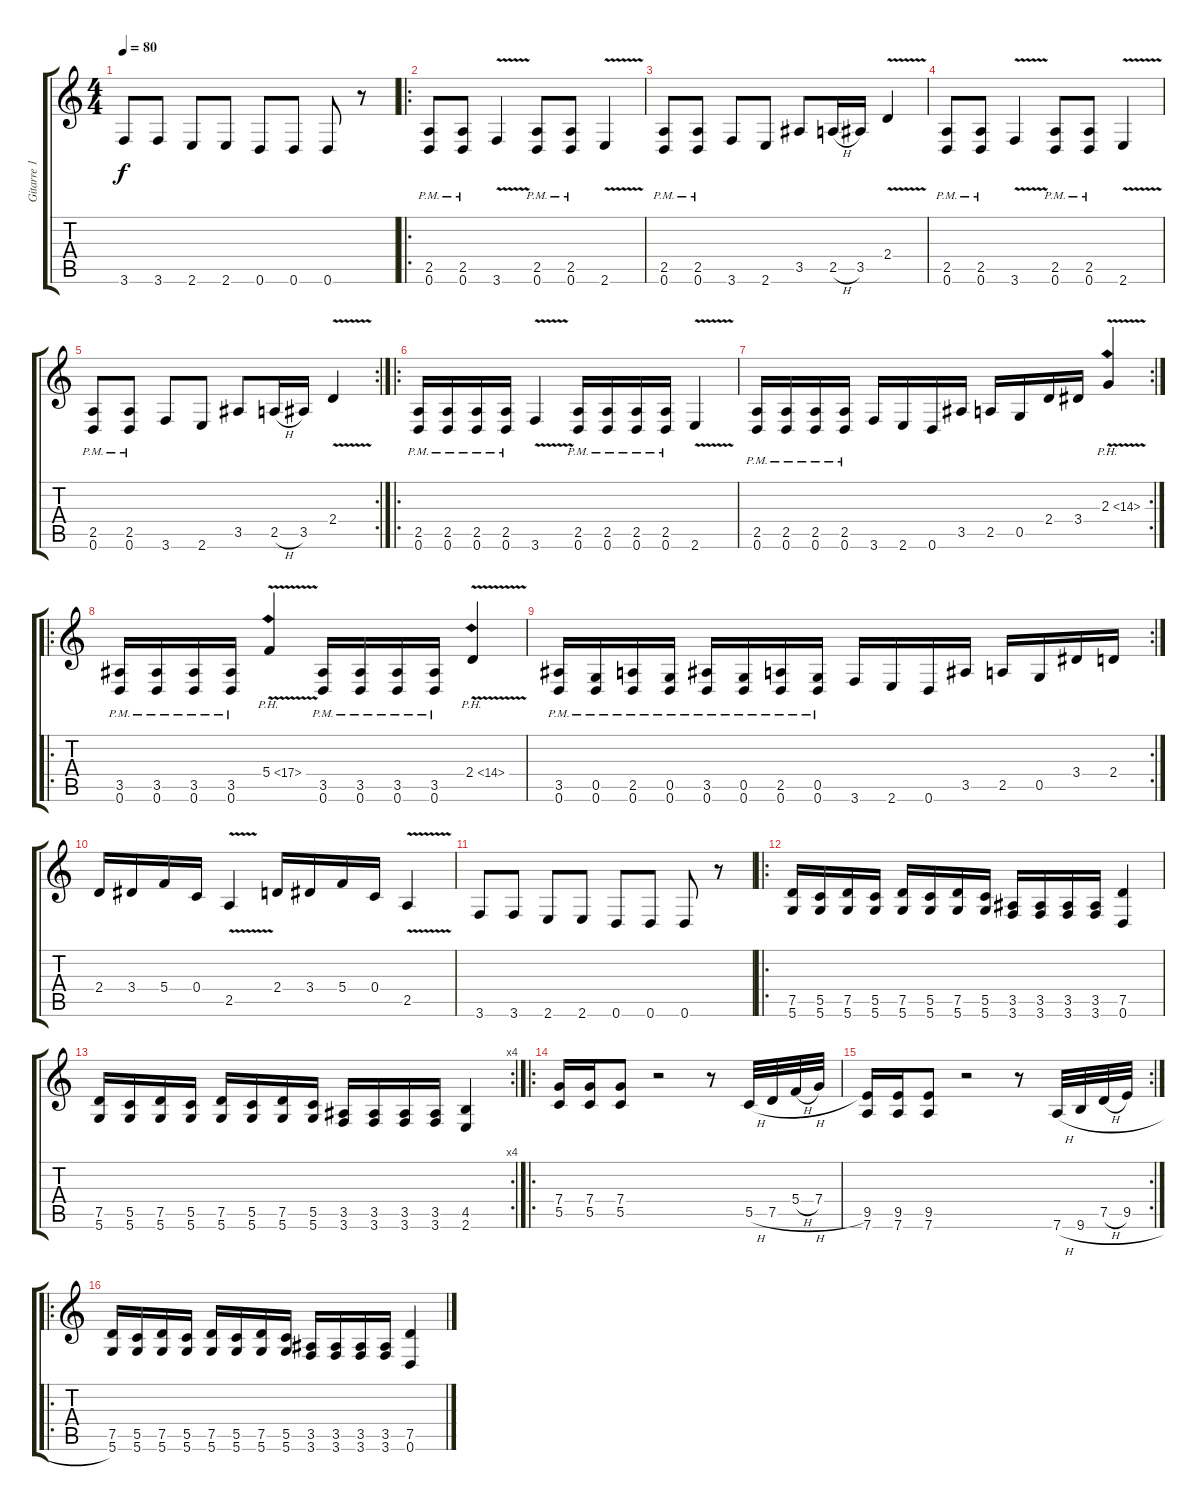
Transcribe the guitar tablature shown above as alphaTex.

\track ("Gitarre 1" "Gitarre 1") {instrument overdrivenguitar}
\staff {score tabs}
\tuning (D4 A3 F3 C3 G2 D2) {hide}
\ts (4 4)
\tempo 80
\clef g2
\ks c
3.6.8{dy f} 3.6.8 2.6.8 2.6.8 0.6.8 0.6.8 0.6.8 r.8 |
\ro
(2.5{pm} 0.6{pm}).8 (2.5{pm} 0.6{pm}).8 3.6{v}.4 (2.5{pm} 0.6{pm}).8 (2.5{pm} 0.6{pm}).8 2.6{v}.4 |
(2.5{pm} 0.6{pm}).8 (2.5{pm} 0.6{pm}).8 3.6.8 2.6.8 3.5.8 2.5{h}.16 3.5.16 2.4{v}.4 |
(2.5{pm} 0.6{pm}).8 (2.5{pm} 0.6{pm}).8 3.6{v}.4 (2.5{pm} 0.6{pm}).8 (2.5{pm} 0.6{pm}).8 2.6{v}.4 |
\rc 2
(2.5{pm} 0.6{pm}).8 (2.5{pm} 0.6{pm}).8 3.6.8 2.6.8 3.5.8 2.5{h}.16 3.5.16 2.4{v}.4 |
\ro
(2.5{pm} 0.6{pm}).16 (2.5{pm} 0.6{pm}).16 (2.5{pm} 0.6{pm}).16 (2.5{pm} 0.6{pm}).16 3.6{v}.4 (2.5{pm} 0.6{pm}).16 (2.5{pm} 0.6{pm}).16 (2.5{pm} 0.6{pm}).16 (2.5{pm} 0.6{pm}).16 2.6{v}.4 |
\rc 2
(2.5{pm} 0.6{pm}).16 (2.5{pm} 0.6{pm}).16 (2.5{pm} 0.6{pm}).16 (2.5{pm} 0.6{pm}).16 3.6.16 2.6.16 0.6.16 3.5.16 2.5.16 0.5.16 2.4.16 3.4.16 2.3{ph 12 v}.4 |
\ro
(3.5{pm} 0.6{pm}).16 (3.5{pm} 0.6{pm}).16 (3.5{pm} 0.6{pm}).16 (3.5{pm} 0.6{pm}).16 5.4{ph 12 v}.4 (3.5{pm} 0.6{pm}).16 (3.5{pm} 0.6{pm}).16 (3.5{pm} 0.6{pm}).16 (3.5{pm} 0.6{pm}).16 2.4{ph 12 v}.4 |
\rc 2
(3.5{pm} 0.6{pm}).16 (0.5{pm} 0.6{pm}).16 (2.5{pm} 0.6{pm}).16 (0.5{pm} 0.6{pm}).16 (3.5{pm} 0.6{pm}).16 (0.5{pm} 0.6{pm}).16 (2.5{pm} 0.6{pm}).16 (0.5{pm} 0.6{pm}).16 3.6.16 2.6.16 0.6.16 3.5.16 2.5.16 0.5.16 3.4.16 2.4.16 |
2.4.16 3.4.16 5.4.16 0.4.16 2.5{v}.4 2.4.16 3.4.16 5.4.16 0.4.16 2.5{v}.4 |
3.6.8 3.6.8 2.6.8 2.6.8 0.6.8 0.6.8 0.6.8 r.8 |
\ro
(7.5 5.6).16 (5.5 5.6).16 (7.5 5.6).16 (5.5 5.6).16 (7.5 5.6).16 (5.5 5.6).16 (7.5 5.6).16 (5.5 5.6).16 (3.5 3.6).16 (3.5 3.6).16 (3.5 3.6).16 (3.5 3.6).16 (7.5 0.6).4 |
\rc 4
(7.5 5.6).16 (5.5 5.6).16 (7.5 5.6).16 (5.5 5.6).16 (7.5 5.6).16 (5.5 5.6).16 (7.5 5.6).16 (5.5 5.6).16 (3.5 3.6).16 (3.5 3.6).16 (3.5 3.6).16 (3.5 3.6).16 (4.5 2.6).4 |
\ro
(7.4 5.5).16 (7.4 5.5).16 (7.4 5.5).8 r.2 r.8 5.5{h}.32 7.5{h}.32 5.4{h}.32 7.4.32 |
\rc 2
(9.5 7.6).16 (9.5 7.6).16 (9.5 7.6).8 r.2 r.8 7.6{h}.32 9.6{h}.32 7.5{h}.32 9.5.32 |
\ro
(7.5 5.6).16 (5.5 5.6).16 (7.5 5.6).16 (5.5 5.6).16 (7.5 5.6).16 (5.5 5.6).16 (7.5 5.6).16 (5.5 5.6).16 (3.5 3.6).16 (3.5 3.6).16 (3.5 3.6).16 (3.5 3.6).16 (7.5 0.6).4
